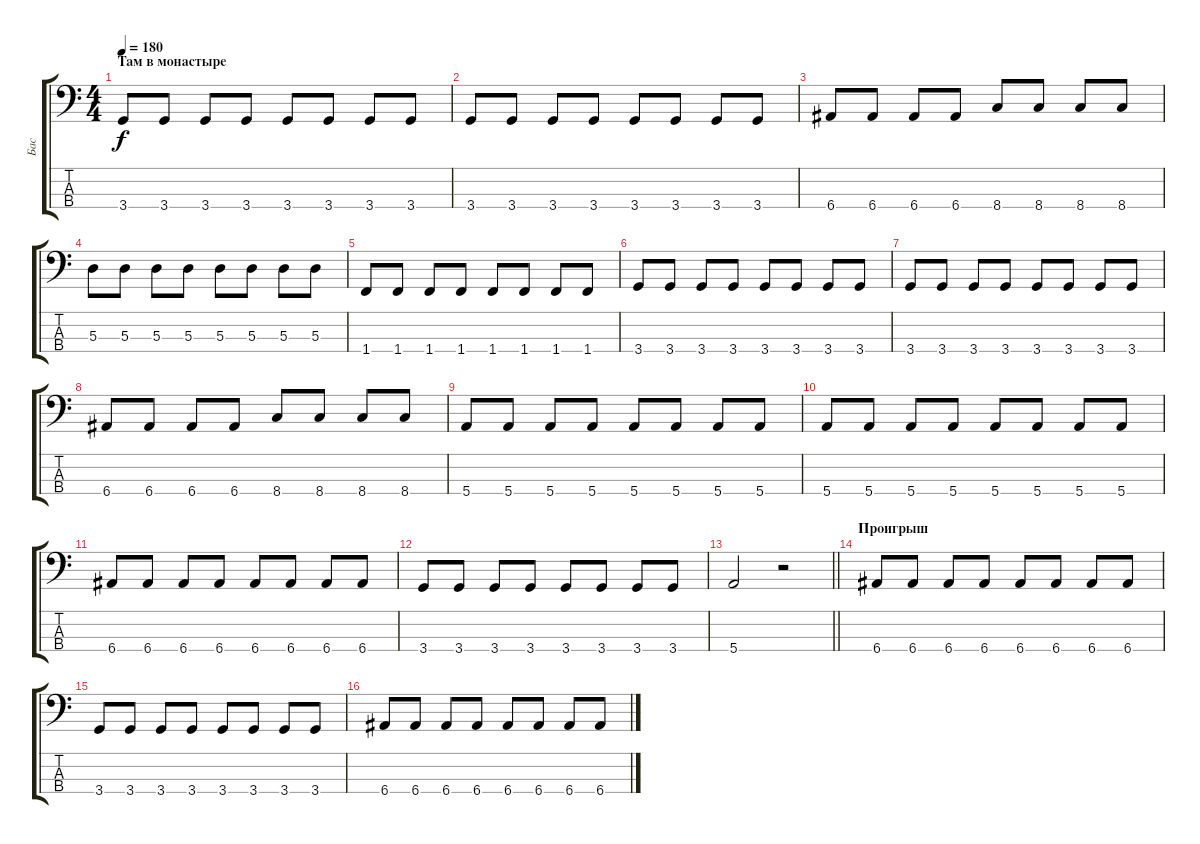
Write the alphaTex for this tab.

\track ("Бас" "Бас") {instrument electricbassfinger}
\staff {score tabs}
\tuning (G2 D2 A1 E1) {hide}
\ts (4 4)
\section ("" "Там в монастыре")
\tempo 180
\clef f4
\ks c
3.4.8{dy f} 3.4.8 3.4.8 3.4.8 3.4.8 3.4.8 3.4.8 3.4.8 |
3.4.8 3.4.8 3.4.8 3.4.8 3.4.8 3.4.8 3.4.8 3.4.8 |
6.4.8 6.4.8 6.4.8 6.4.8 8.4.8 8.4.8 8.4.8 8.4.8 |
5.3.8 5.3.8 5.3.8 5.3.8 5.3.8 5.3.8 5.3.8 5.3.8 |
1.4.8 1.4.8 1.4.8 1.4.8 1.4.8 1.4.8 1.4.8 1.4.8 |
3.4.8 3.4.8 3.4.8 3.4.8 3.4.8 3.4.8 3.4.8 3.4.8 |
3.4.8 3.4.8 3.4.8 3.4.8 3.4.8 3.4.8 3.4.8 3.4.8 |
6.4.8 6.4.8 6.4.8 6.4.8 8.4.8 8.4.8 8.4.8 8.4.8 |
5.4.8 5.4.8 5.4.8 5.4.8 5.4.8 5.4.8 5.4.8 5.4.8 |
5.4.8 5.4.8 5.4.8 5.4.8 5.4.8 5.4.8 5.4.8 5.4.8 |
6.4.8 6.4.8 6.4.8 6.4.8 6.4.8 6.4.8 6.4.8 6.4.8 |
3.4.8 3.4.8 3.4.8 3.4.8 3.4.8 3.4.8 3.4.8 3.4.8 |
\barLineRight lightlight
5.4.2 r.2 |
\section ("" "Проигрыш")
6.4.8 6.4.8 6.4.8 6.4.8 6.4.8 6.4.8 6.4.8 6.4.8 |
3.4.8 3.4.8 3.4.8 3.4.8 3.4.8 3.4.8 3.4.8 3.4.8 |
6.4.8 6.4.8 6.4.8 6.4.8 6.4.8 6.4.8 6.4.8 6.4.8
